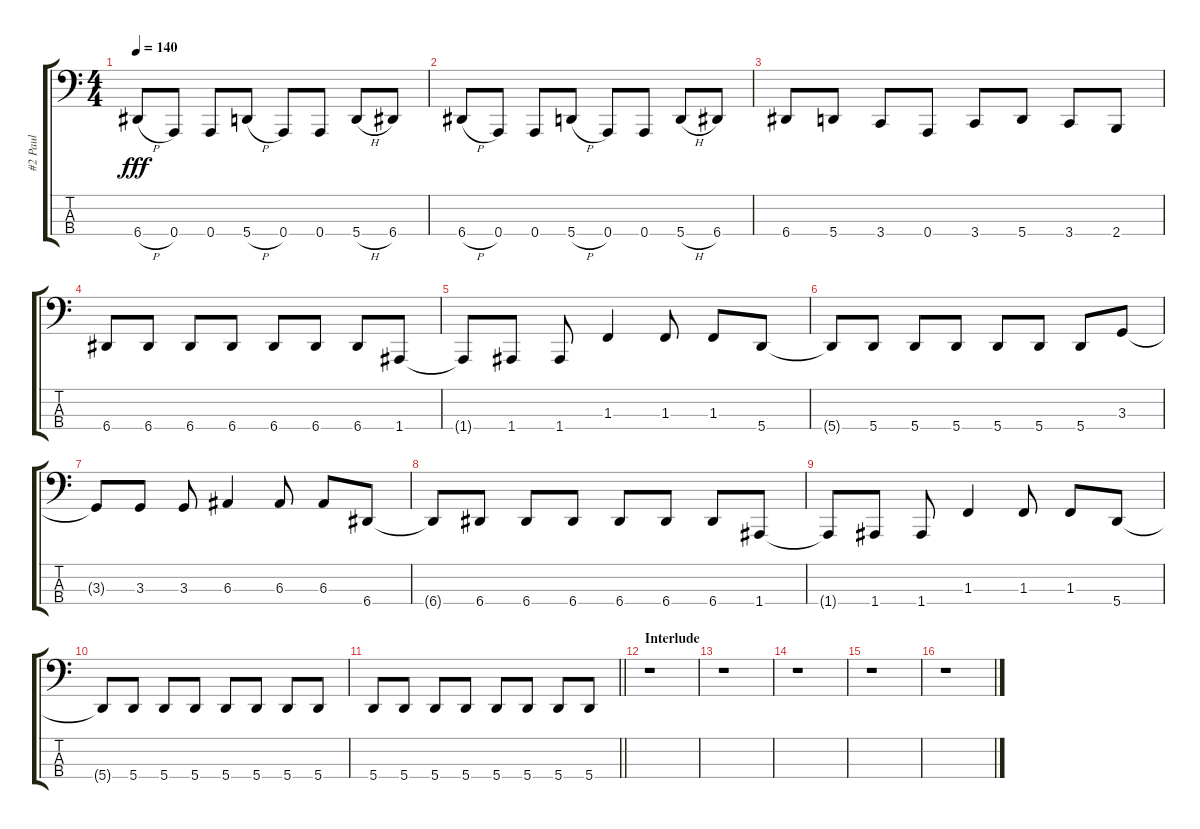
\track ("#2 Paul" "#2 Paul") {solo instrument electricbasspick}
\staff {score tabs}
\tuning (D2 A1 E1 A0) {hide}
\ts (4 4)
\tempo 140
\clef f4
\ks c
6.4{h}.8{dy fff} 0.4.8 0.4.8 5.4{h}.8 0.4.8 0.4.8 5.4{h}.8 6.4.8 |
6.4{h}.8 0.4.8 0.4.8 5.4{h}.8 0.4.8 0.4.8 5.4{h}.8 6.4.8 |
6.4.8 5.4.8 3.4.8 0.4.8 3.4.8 5.4.8 3.4.8 2.4.8 |
6.4.8 6.4.8 6.4.8 6.4.8 6.4.8 6.4.8 6.4.8 1.4.8 |
1.4{t}.8 1.4.8 1.4.8 1.3.4 1.3.8 1.3.8 5.4.8 |
5.4{t}.8 5.4.8 5.4.8 5.4.8 5.4.8 5.4.8 5.4.8 3.3.8 |
3.3{t}.8 3.3.8 3.3.8 6.3.4 6.3.8 6.3.8 6.4.8 |
6.4{t}.8 6.4.8 6.4.8 6.4.8 6.4.8 6.4.8 6.4.8 1.4.8 |
1.4{t}.8 1.4.8 1.4.8 1.3.4 1.3.8 1.3.8 5.4.8 |
5.4{t}.8 5.4.8 5.4.8 5.4.8 5.4.8 5.4.8 5.4.8 5.4.8 |
\barLineRight lightlight
5.4.8 5.4.8 5.4.8 5.4.8 5.4.8 5.4.8 5.4.8 5.4.8 |
\section ("" "Interlude")
r.1 |
r.1 |
r.1 |
r.1 |
r.1
